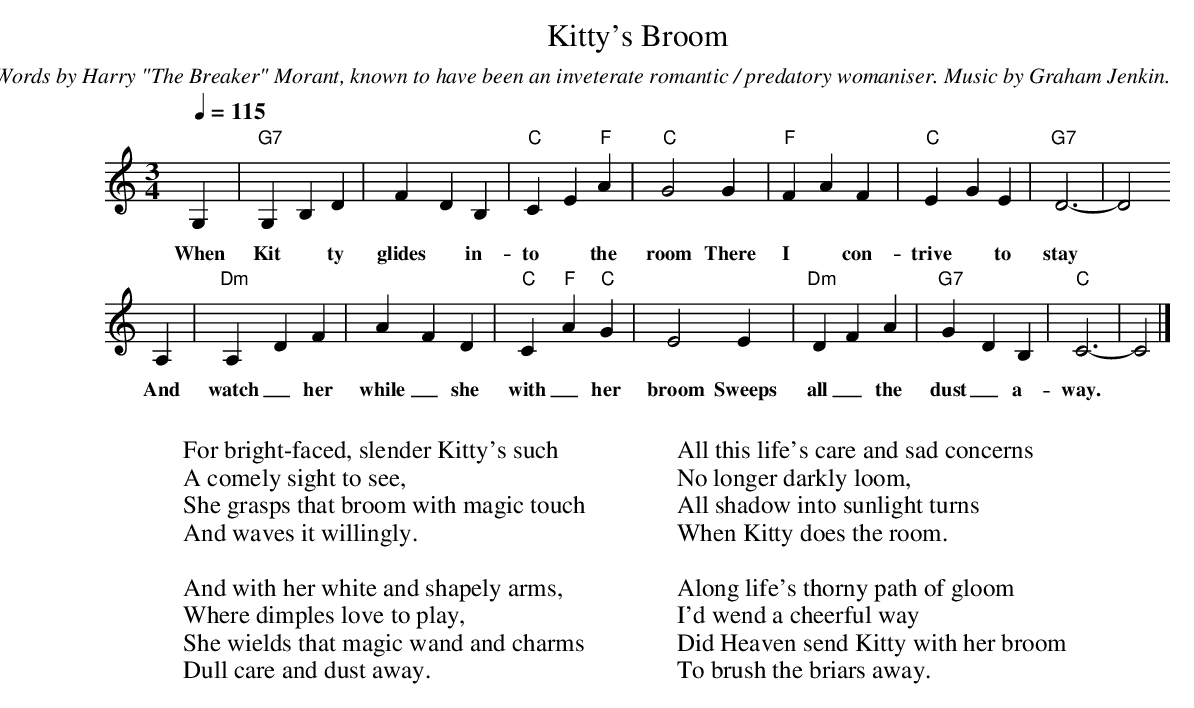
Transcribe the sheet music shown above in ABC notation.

X:1
T:Kitty's Broom
C:Words by Harry "The Breaker" Morant, known to have been an inveterate romantic / predatory womaniser. Music by Graham Jenkin.
M:3/4
L:1/4
Q:1/4=115
K:Cmaj
G,|"G7"G,-B,D|F-DB,|"C"C-E"F"A|"C"G2G|"F"F-AF|"C"E-GE|"G7"D3-|D2
w:When Kit*ty glides* in-to* the room There I* con-trive* to stay*
A,|"Dm"A,-DF|A-FD|"C"C-"F"A"C"G|E2E|"Dm"D-FA|"G7"G-DB,|"C"C3-|C2|]
w:And watch_ her while_ she with_ her broom Sweeps all_ the dust_ a-way.
W:
W:For bright-faced, slender Kitty's such
W:A comely sight to see,
W:She grasps that broom with magic touch
W:And waves it willingly.
W:
W:And with her white and shapely arms,
W:Where dimples love to play,
W:She wields that magic wand and charms
W:Dull care and dust away.
W:
W:
W:All this life's care and sad concerns
W:No longer darkly loom,
W:All shadow into sunlight turns
W:When Kitty does the room.
W:
W:Along life's thorny path of gloom
W:I'd wend a cheerful way
W:Did Heaven send Kitty with her broom
W:To brush the briars away.
